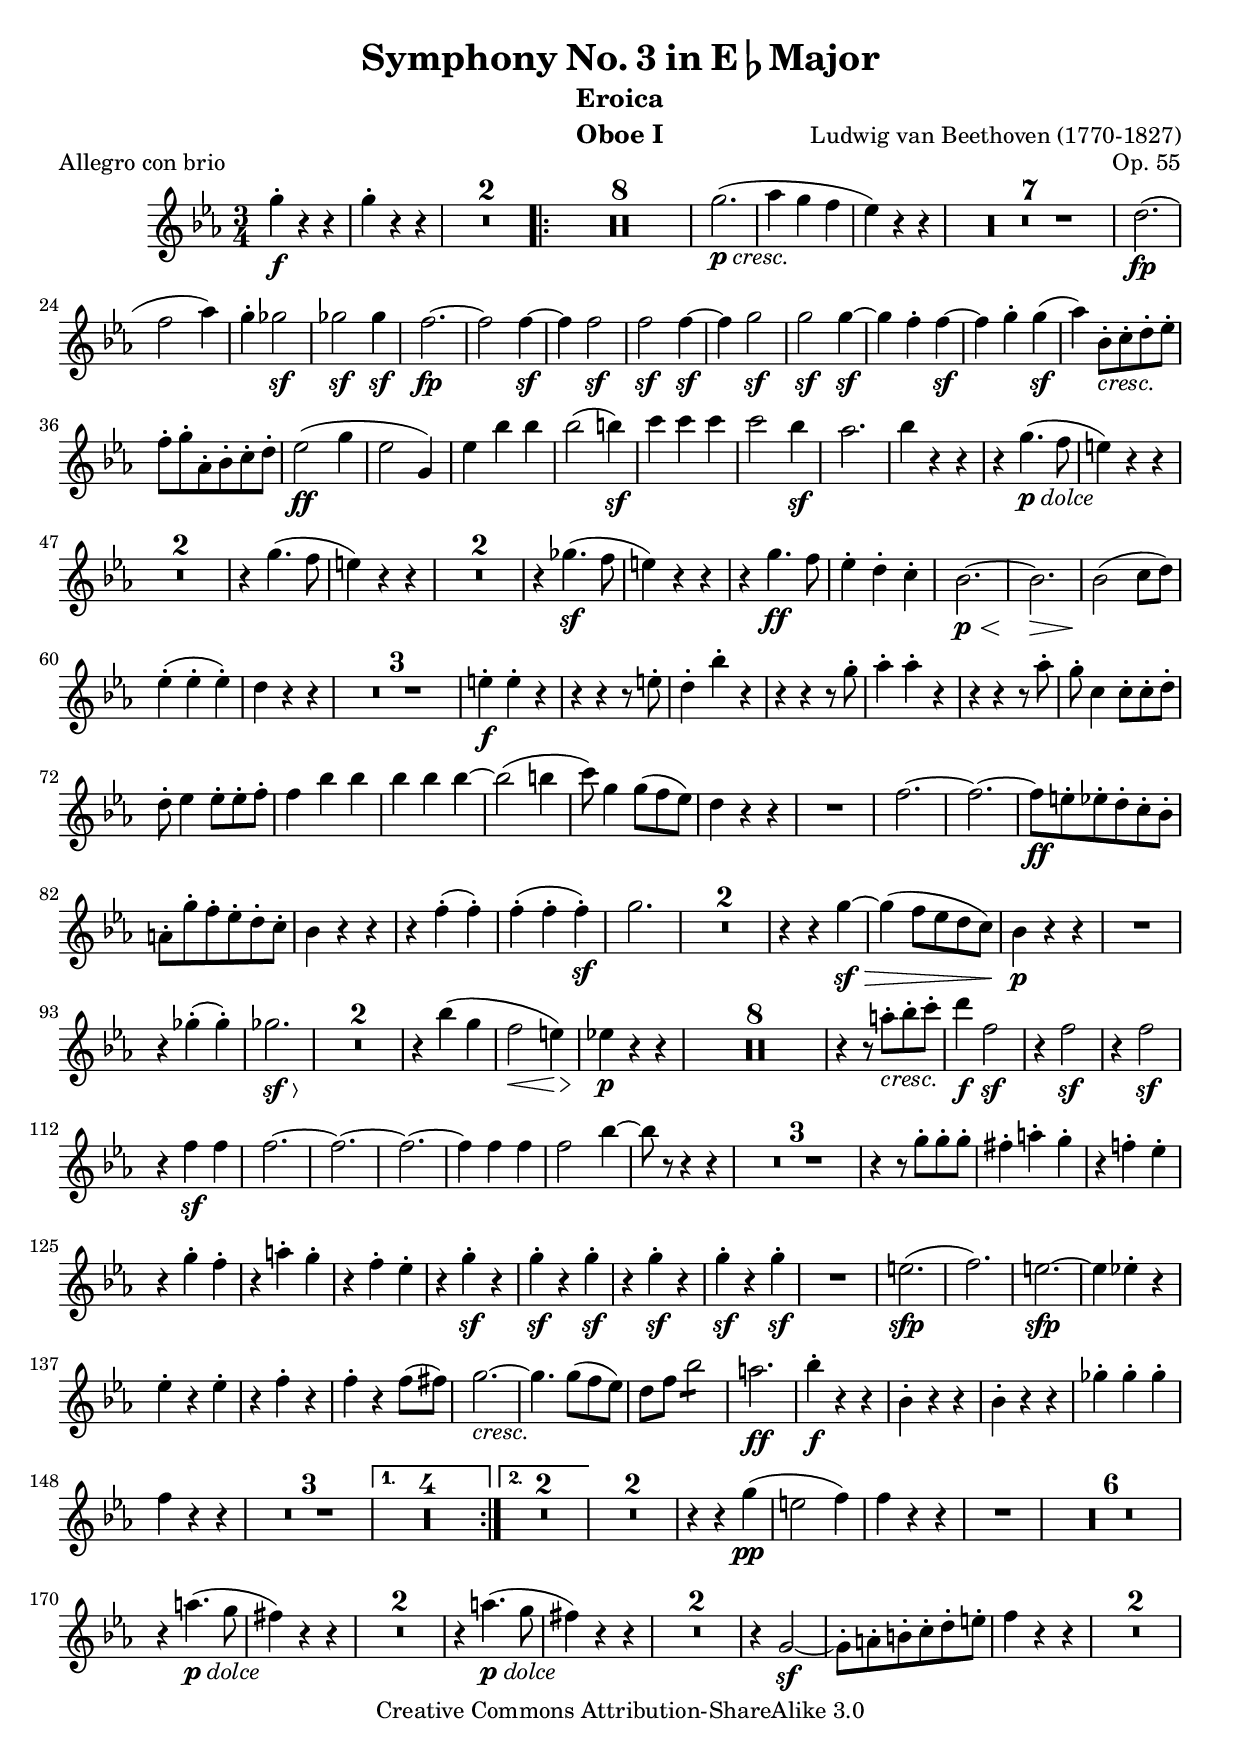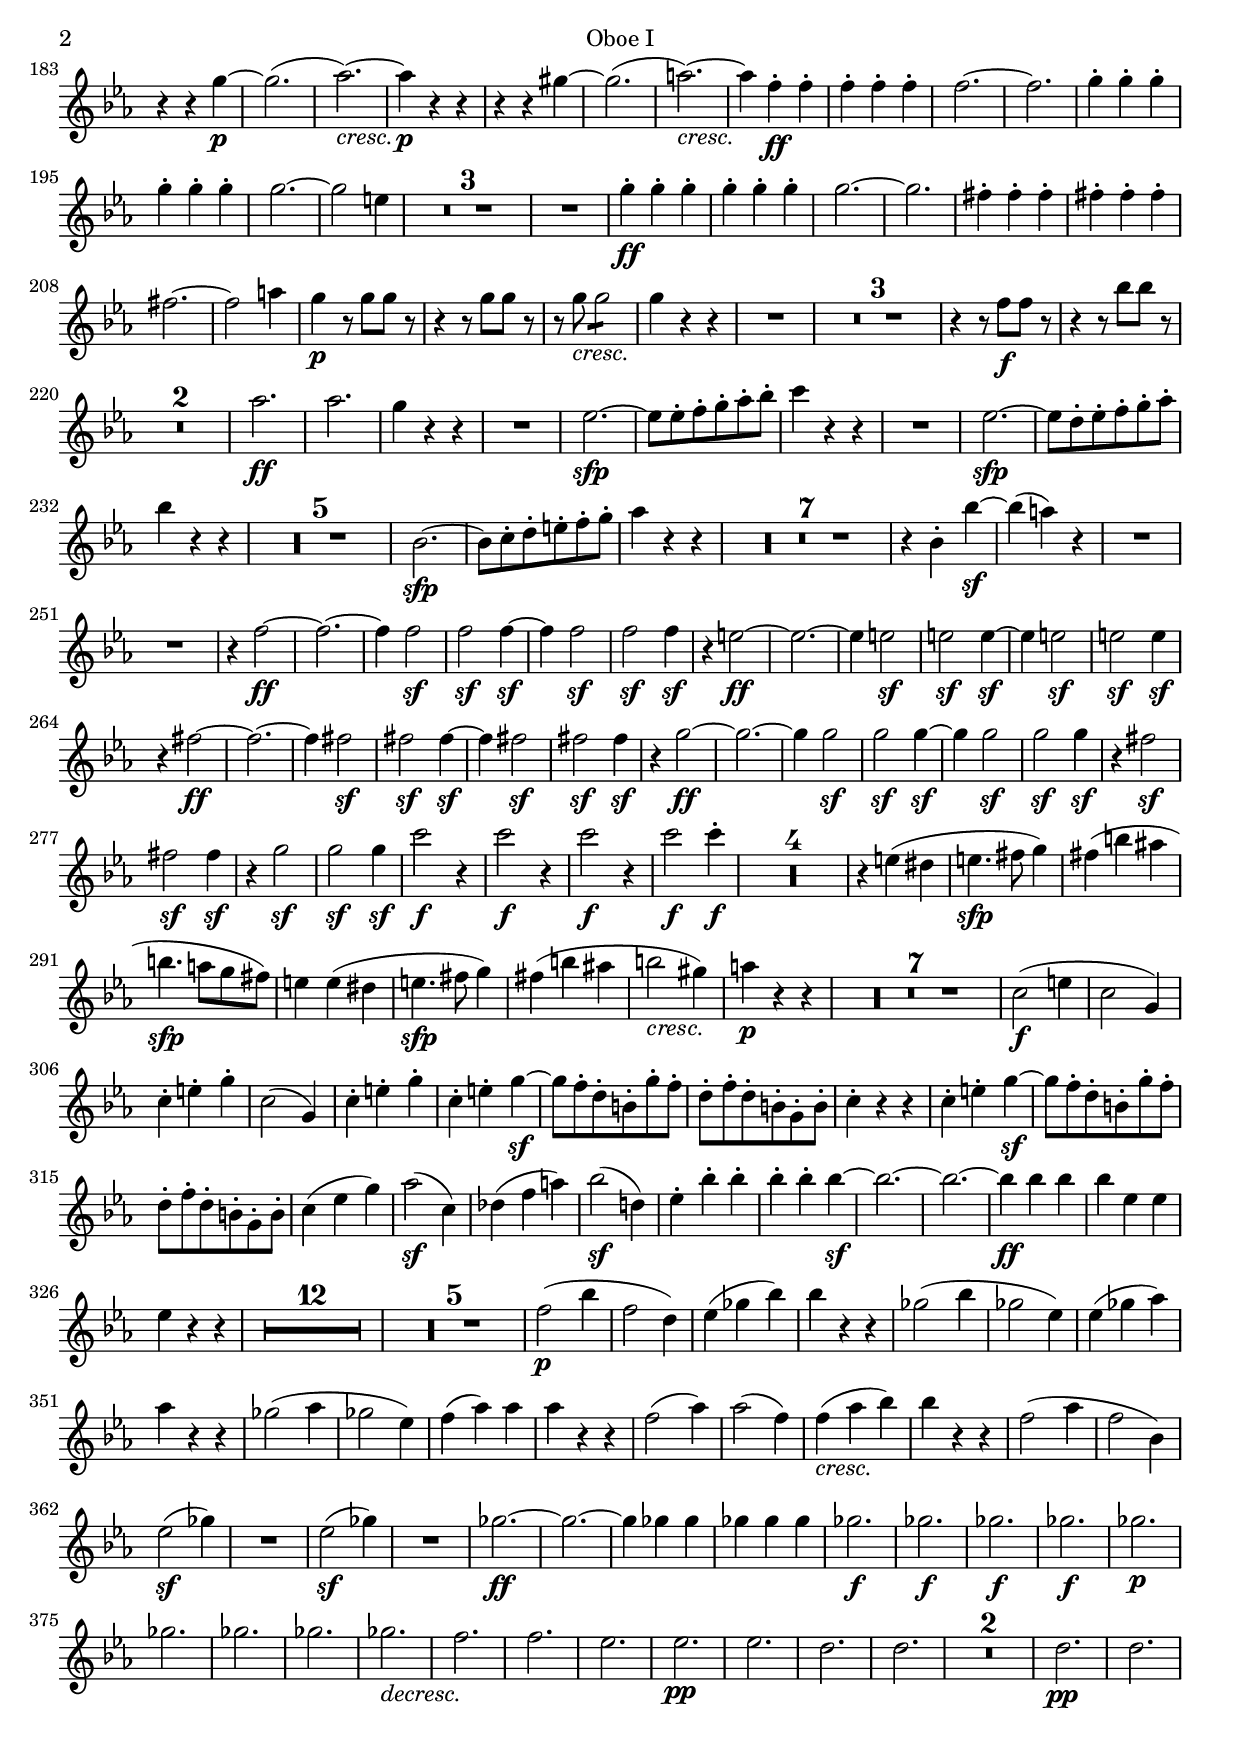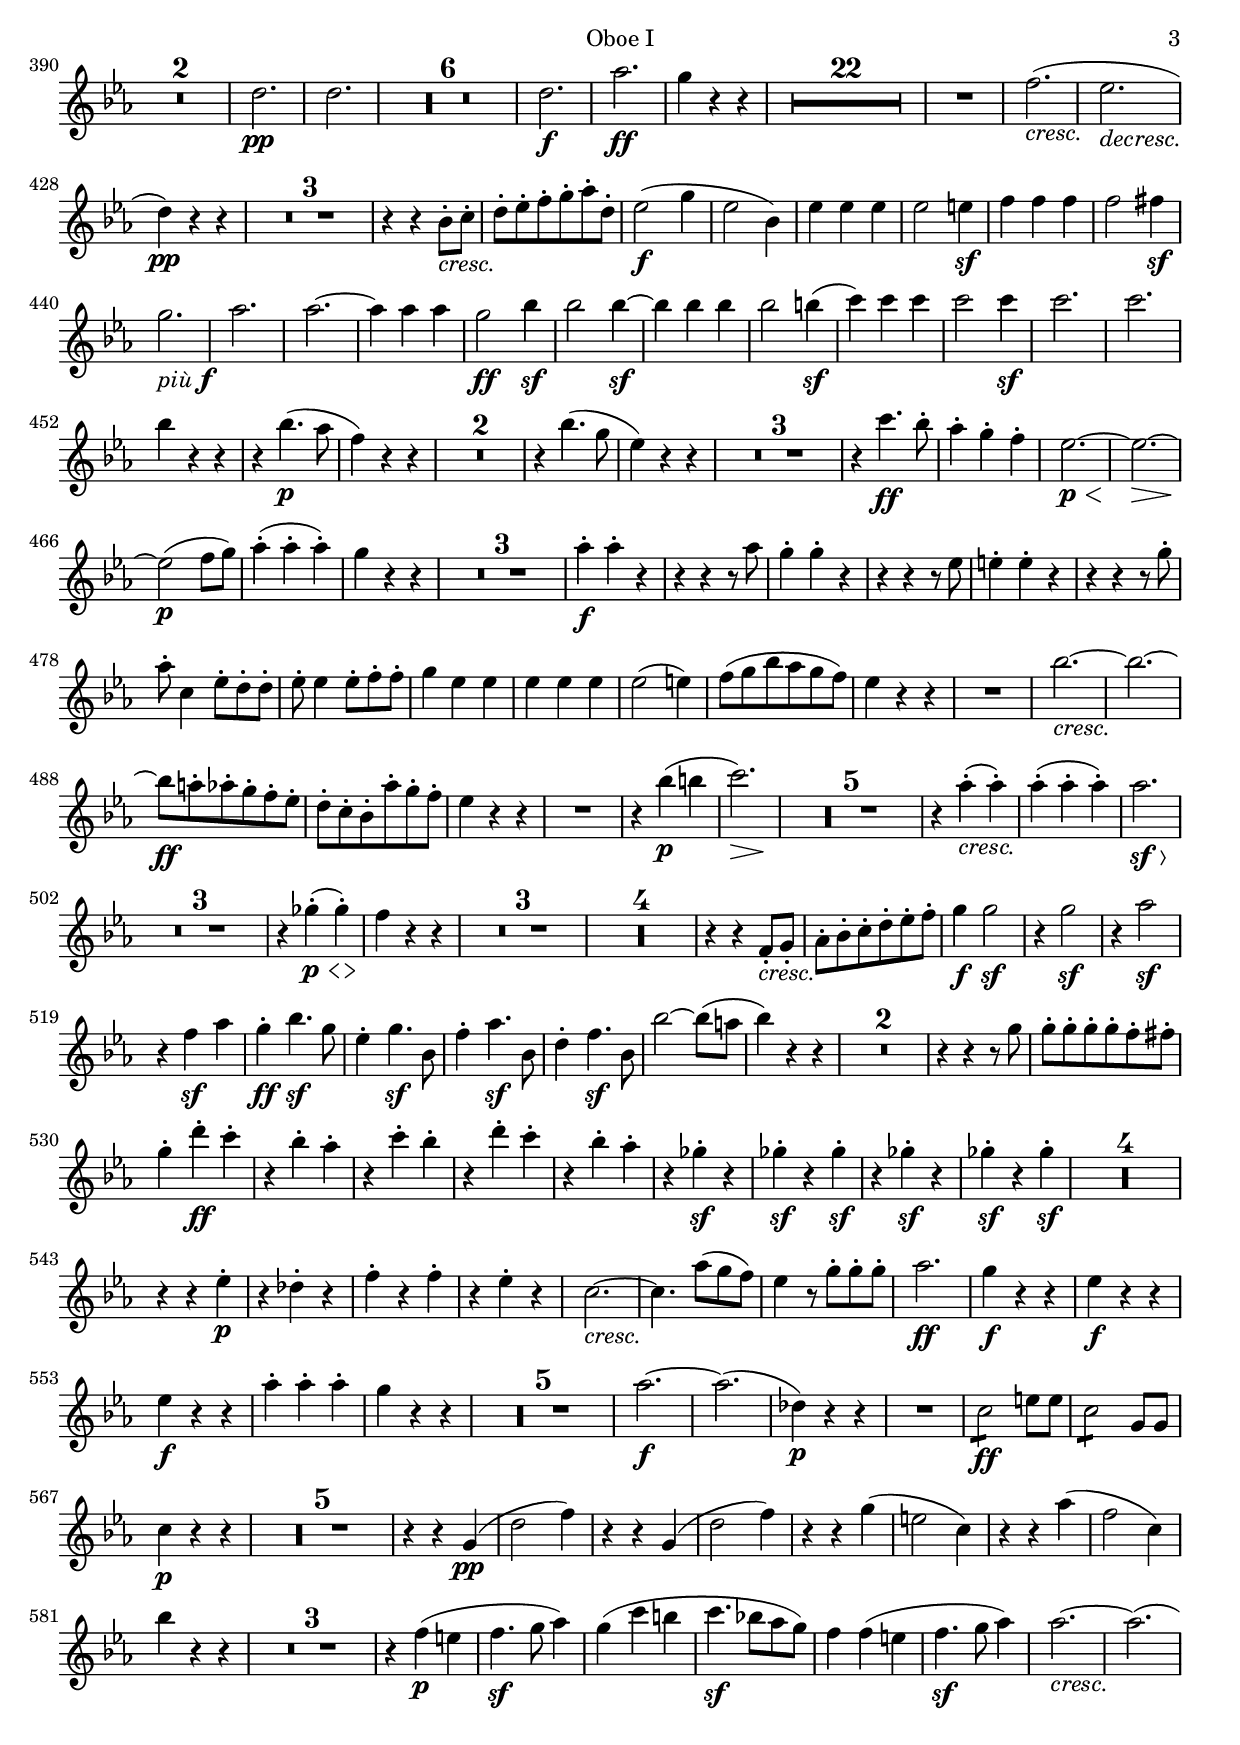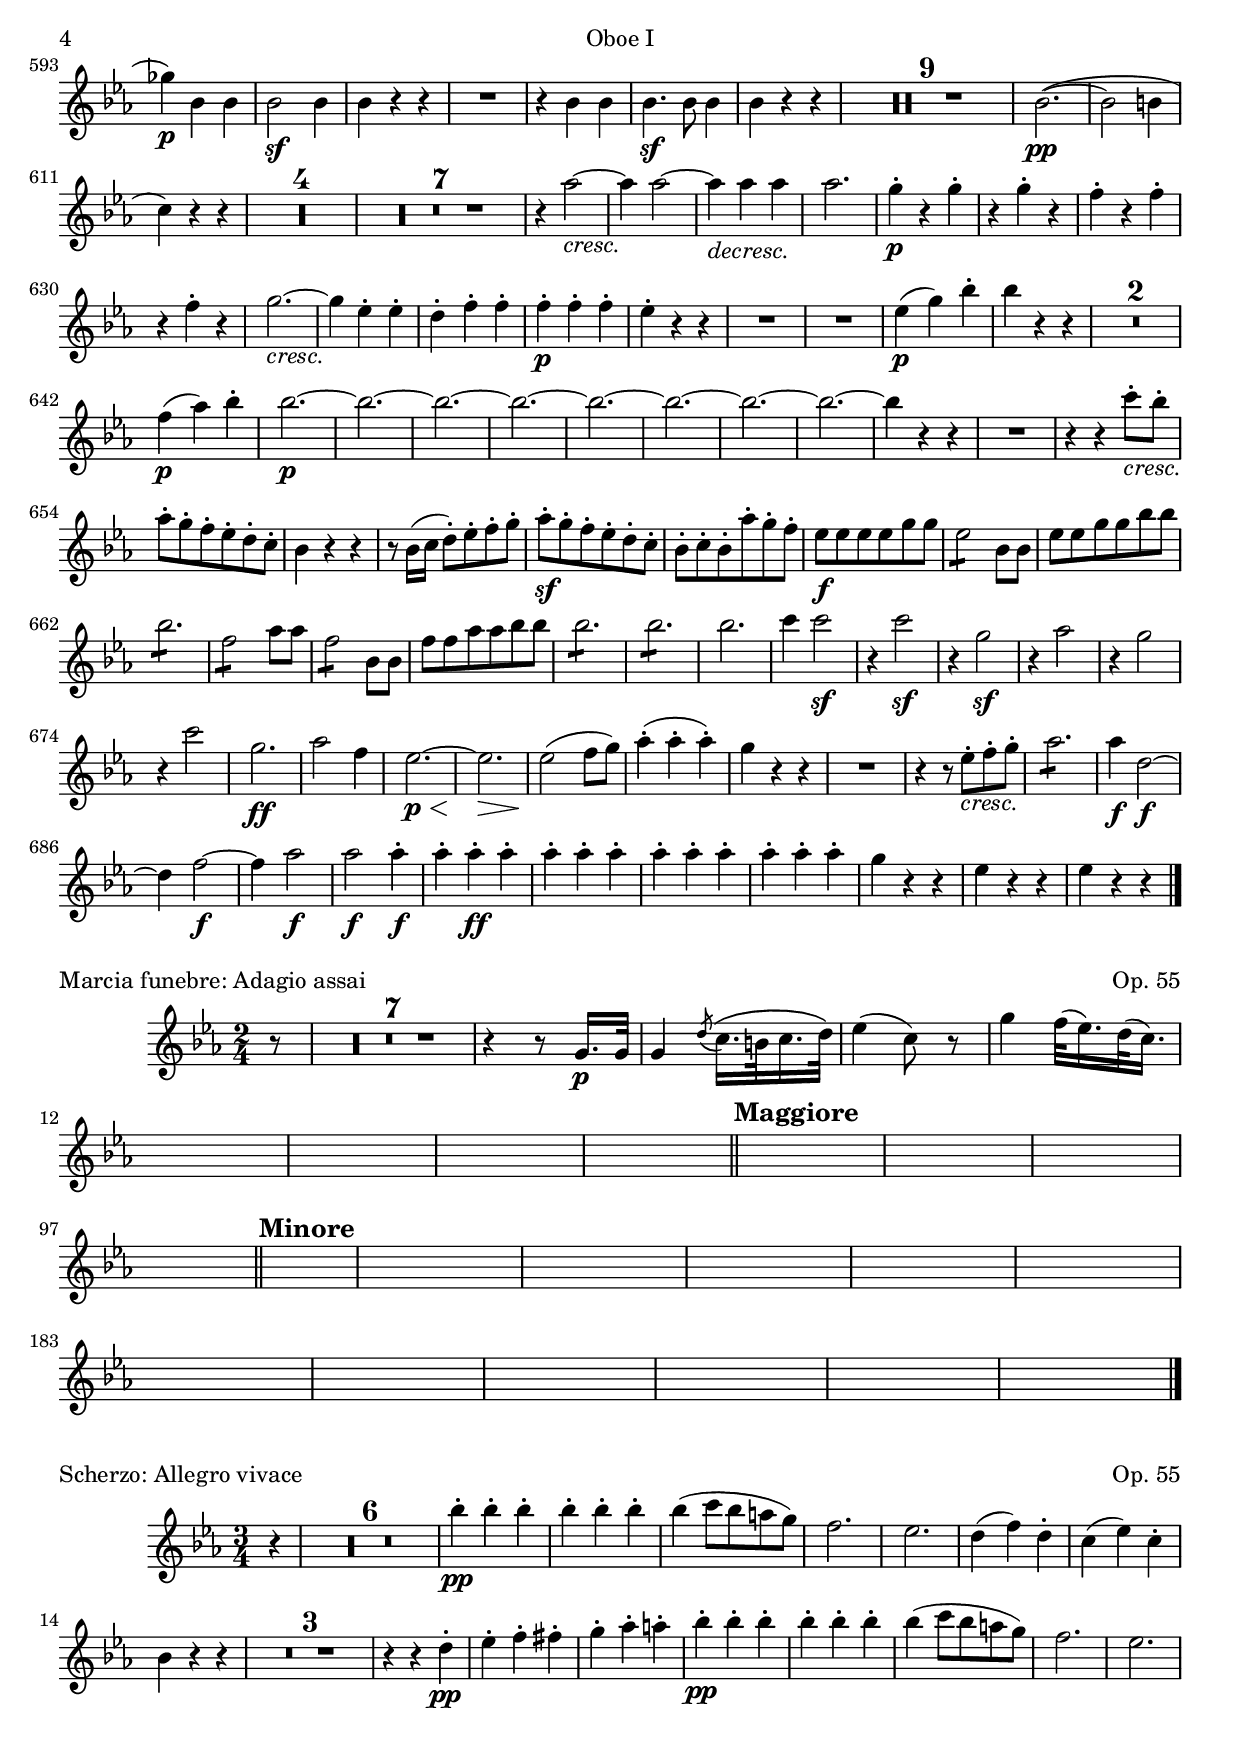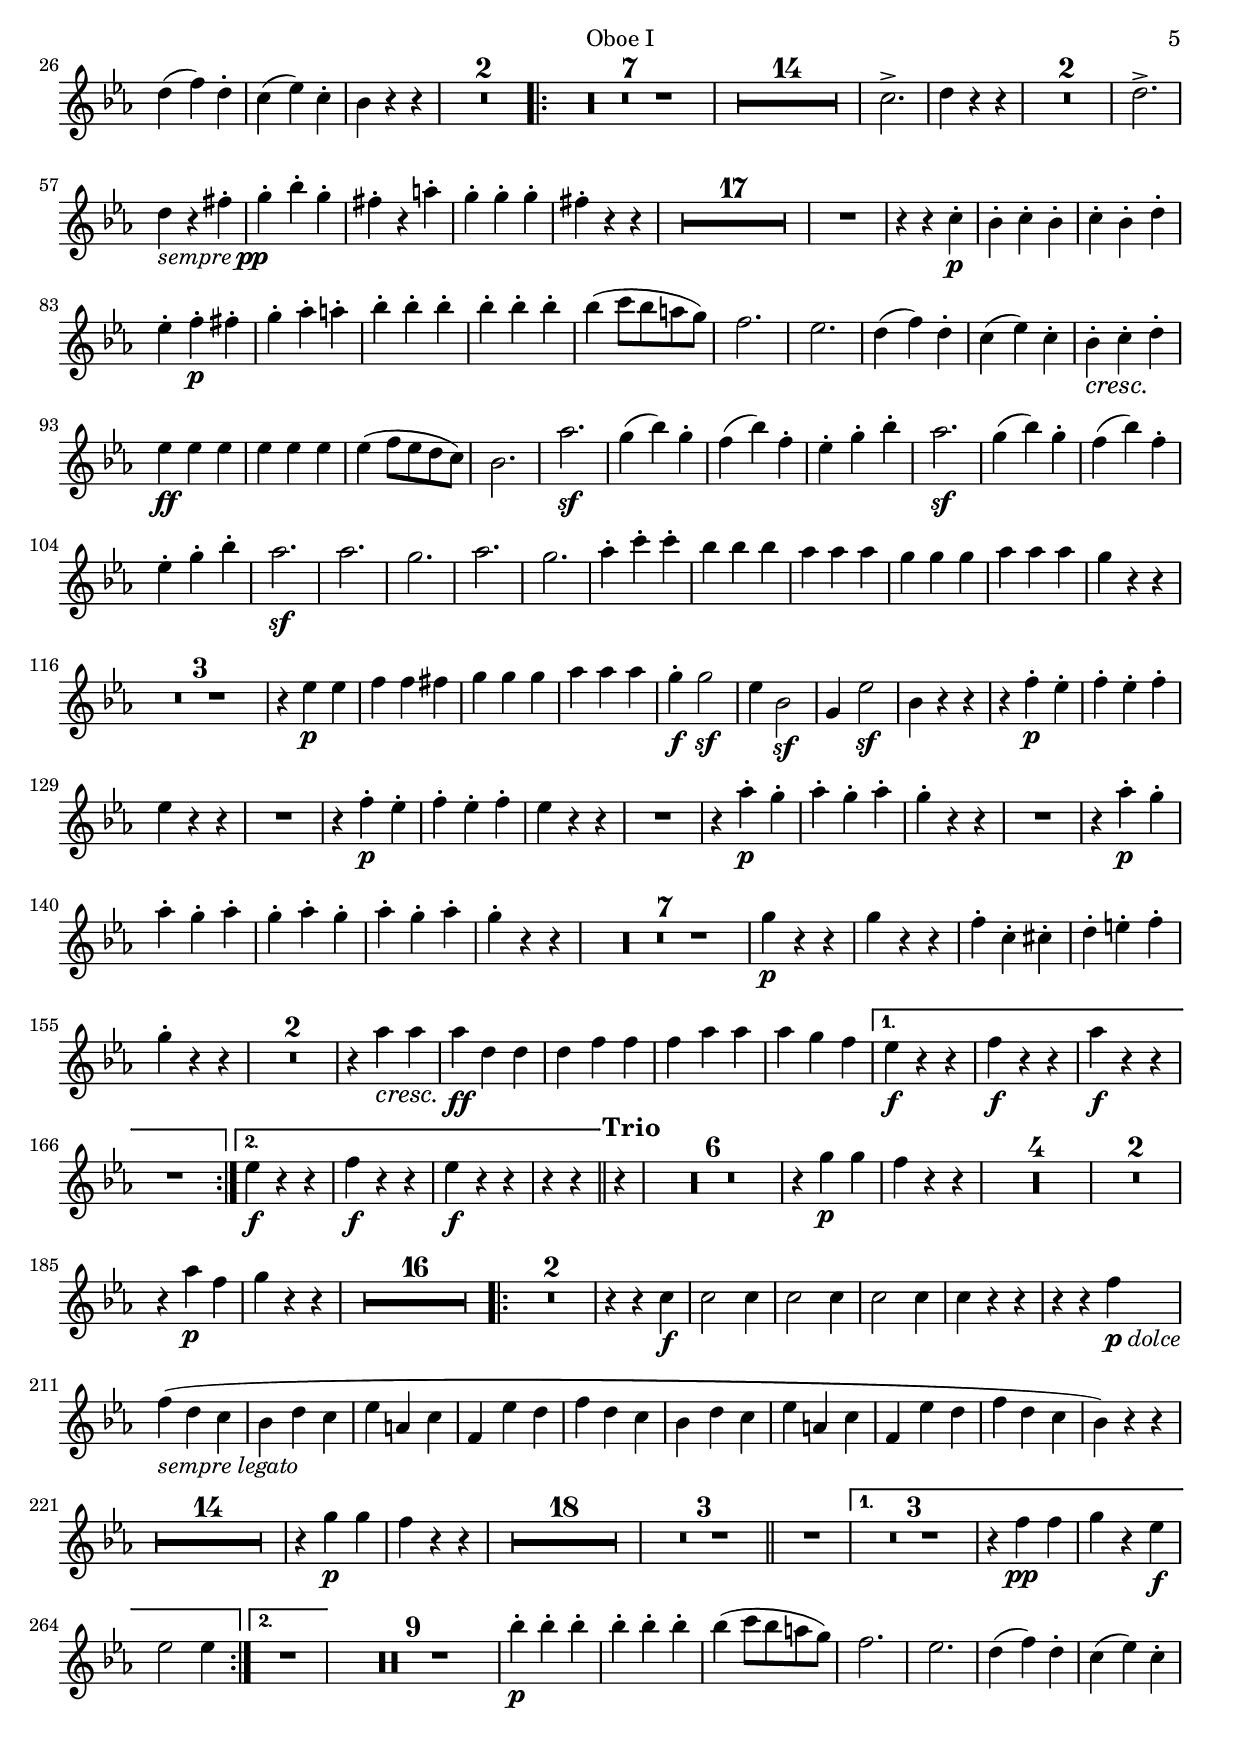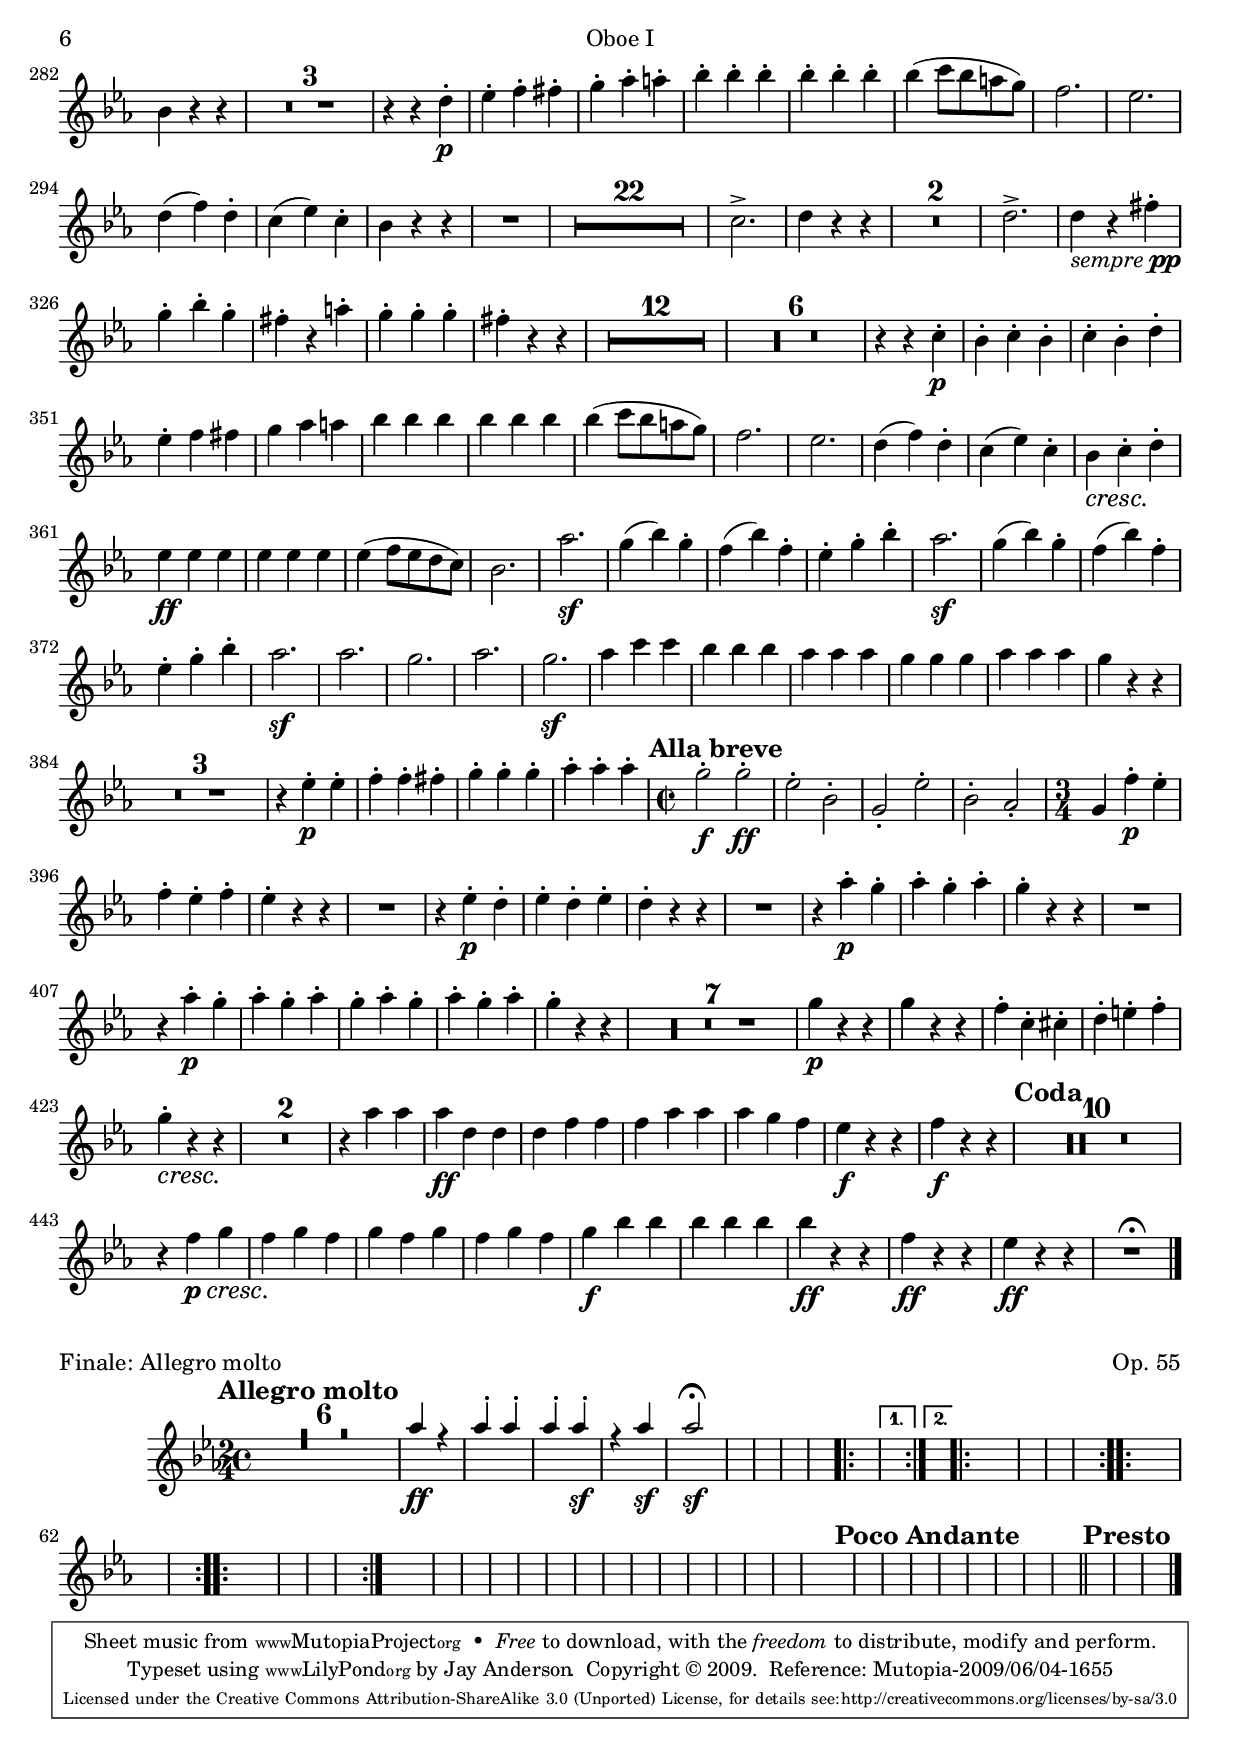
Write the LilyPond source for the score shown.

\version "2.11.49"

\include "defs.lyi" 
\include "defs.lyi"

oboeOneMvtI = \relative c'''
{
  \time 3/4
  \key ees \major
  g4-.\f r r |
  g4-. r r |
  R2.*2 |
  \repeat volta 2
  {
    R2.*8 |

	%page 2
    g2.(_\mPCresc |
    aes4 g f |
    ees) r r |
    R2.*7 |
    d2.(-\tag #'part \fp |
    f2 aes4) |
    g4-. ges2\sf |
    ges2\sf ges4\sf |
    f2.~\fp |
    f2 f4~\sf |
    f f2\sf |
    f\sf f4~\sf |
    f g2\sf |
    g\sf g4~\sf |
    g f-. f~\sf |
    f g-. g(\sf |
    aes) bes,8-._\mCresc c-. d-. ees-. |
    f-. g-. aes,-. bes-. c-. d-. |

    %page 3
    ees2(\ff g4 |
    ees2 g,4) |
    ees'4 bes' bes |
    bes2( b4)\sf |
    c c c |
    c2 bes4\sf |
    aes2. |
    bes4 r r |
    r g4.(_\mPDolce f8 |
    e4) r r |
    R2.*2 |
    r4 g4.( f8 |
    e4) r r |
    R2.*2 |
    r4 ges4.(\sf f8 |
    e4) r r |
    r g4.\ff f8 |
    ees4-. d-. c-. |
    bes2.~\p\< |
    bes\> |
    bes2(\! c8 d) |
    ees4-.( ees-. ees-.)

    %page 4
    d4 r r |
    R2.*3 |
    e4-.\f e-. r |
    r r r8 e-. |
    d4-. bes'-. r |
    r r r8 g-. |
    aes4-. aes-. r |
    r r r8 aes-. |
    g-. c,4 c8-. c-. d-. |
    d-. ees4 ees8-. ees-. f-. |
    f4 bes bes |
    bes bes bes~ |
    bes2( b4 |

    %page 5
    c8) g4 g8( f ees) |
    d4 r r |
    R2. |
    f2.~ |
    f~ |
    f8\ff e-. ees-. d-. c-. bes-. |
    a-. g'-. f-. ees-. d-. c-. |
    bes4 r r |
    r4 f'-.( f-.) |
    f-.( f-. f-.)\sf |
    g2. |
    R2.*2 |
    r4 r g~\sf\> |
    g( f8 ees d c) |
    bes4\p r r |
    R2. |
    r4 ges'-.( ges-.) |
    << ges2. {s4\sf\> s s\!} >> |
    R2.*2 |
    r4 bes( g |

    %page 6
    f2\< e4)\> |
    ees4\p r r |
    R2.*8 |
    r4 r8 a8-._\mCresc bes-. c-. |
    d4\f f,2\sf |
    r4 f2\sf |
    r4 f2\sf |
    r4 f\sf f |
    f2.~ |
    f~ |
    f~ |
    f4 f f |
    f2 bes4~ |

    %page 7
    bes8 r r4 r |
    R2.*3 |
    r4 r8 g-. g-. g-. |
    fis4-. a-. g-. |
    r f-. ees-. |
    r g-. f-. |
    r a-. g-. |
    r f-. ees-. |
    \repeat unfold 6 {r g-.\sf} |
    R2. |
    e2.(\sfp |
    f2.) |
    e2.~\sfp |
    e4 ees-. r |
    ees-. r ees-. |
    r f-. r |

    %page 8
    f-. r f8( fis) |
    g2.~_\mCresc |
    g4. g8( f ees) |
    d f bes2:8 |
    a2.\ff |
    bes4-.\f r r |
    bes,-. r r |
    bes-. r r |
    ges'-. ges-. ges-. |
    f r r |
    R2.*3 |
  }
  \alternative
  {
    {
       R2.*4 |
    }
    {
       R2.*2 |
    }
  }
  R2.*2 |
  r4 r g(\pp |
  e2 f4) |
  f4 r r |
  R2.*7 | %page 9
  r4 a4.(_\mPDolce g8 | fis4) r r |
  R2.*2 |
  r4 a4.(_\mPDolce g8 | fis4) r r |
  R2.*2 |
  r4 g,2~\sf |
  g8-. a-. b-. c-. d-. e-. |
  f4 r r |
  R2.*2 |
  r4 r g~\p | g2.( | aes~)_\mCresc | aes4\p r r |

  %page 10
  r4 r gis~ | gis2.( | a~)_\mCresc |
  a4 f-.\ff f-. | f-. f-. f-. |
  f2.~ | f |
  g4-. g-. g-. | g-. g-. g-. |
  g2.~ | g2 e4 |
  R2.*4 | %page 11
  g4-.\ff g-. g-. | g-. g-. g-. |
  g2.~ | g |
  fis4-. fis-. fis-. | fis-. fis-. fis-. |
  fis2.~ | fis2 a4 |
  g\p r8 g g r |
  r4 r8 g g r |
  r g_\mCresc g2:8 |
  g4 r r |
  R2.*4 | %page 12
  r4 r8 f\f f r |
  r4 r8 bes bes r |
  R2.*2 |
  aes2.\ff | aes |
  g4 r r |
  R2. |
  ees2.~\sfp |
  ees8 ees-. f-. g-. aes-. bes-. |
  c4 r r |
  R2. |
  ees,2.~\sfp |
  ees8 d-. ees-. f-. g-. aes-. |
  bes4 r r |

  %page 13
  R2.*5 |
  bes,2.~\sfp |
  bes8 c-. d-. e-. f-. g-. |
  aes4 r r |
  R2.*7 |
  r4 bes,-. bes'~\sf |
  bes( a) r |
  R2.*2 | %page 14
  r4 f2~\ff | f2.~ | f4 f2\sf |
  f2\sf f4~\sf | f f2\sf | f\sf f4\sf |
  r4 e2~\ff | e2.~ | e4 e2\sf |
  e2\sf e4~\sf | e e2\sf | e\sf e4\sf |
  r4 fis2~\ff | fis2.~ | fis4 fis2\sf | %EDIT: Tie doesn't seem right.
  fis2\sf fis4~\sf | fis fis2\sf | fis\sf fis4\sf |
  r4 g2~\ff | g2.~ | g4 g2\sf |
  g2\sf g4~\sf | g g2\sf | g\sf g4\sf |

  %page 15
  r4 fis2\sf | fis\sf fis4\sf |
  r4 g2\sf | g\sf g4\sf |
  \repeat unfold 3 {c2\f r4 |}
  c2\f c4-.\f |
  R2.*4 |
  r4 e,( dis | e4.\sfp fis8 g4) |
  fis( b ais | b4.\sfp a8 g fis) |
  e4 e( dis | e4.\sfp fis8 g4) |
  fis( b ais | b2_\mCresc gis4) |
  a4\p r r |

  %page 16
  R2.*7 |
  c,2(\f e4 | c2 g4) |
  c-. e-. g-. |
  c,2( g4) |
  c-. e-. g-. |
  c,-. e-. g~\sf |
  g8 f-. d-. b-. g'-. f-. |
  d-. f-. d-. b-. g-. b-. |
  c4-. r r |
  c-. e-. g~\sf |
  g8 f-. d-. b-. g'-. f-. |
  d-. f-. d-. b-. g-. b-. |
  c4( ees g) |
  aes2(\sf c,4) |

  %page 17
  des4( f a) | bes2(\sf d,4) |
  ees4-. bes'-. bes-. |
  bes-. bes-. bes~\sf |
  bes2.~ | bes~ | bes4\ff bes bes |
  bes ees, ees | ees r r |
  R2.*17 | %page 18
  f2(\p bes4 | f2 d4) |
  ees( ges bes) | bes r r |
  ges2( bes4 | ges2 ees4) |
  ees( ges aes) | aes r r |
  ges2( aes4 | ges2 ees4) |
  f( aes) aes | aes r r
  f2( aes4) | aes2( f4) |
  f(_\mCresc aes bes) | bes r r |
  f2( aes4 | f2 bes,4) |
  ees2(\sf ges4) |
  R2. |

  %page 19
  ees2(\sf ges4) |
  R2. |
  ges2.~\ff | ges~ |
  ges4 ges ges | ges ges ges |
  \repeat unfold 4 {ges2.\f |}
  ges\p | \repeat unfold 3 {ges |}
  ges_\mDecresc f f ees |
  ees\pp ees d d |
  R2.*2 | d2.\pp d |
  R2.*2 | d2.\pp d |

  %page 20
  R2.*6 |
  d2.\f |
  aes'\ff |
  g4 r r |
  R2.*23 %page 21
  f2.(_\mCresc | ees_\mDecresc | d4)\pp r r |
  R2.*3 |
  r4 r bes8-._\mCresc c-. |
  d-. ees-. f-. g-. aes-. d,-. |
  ees2(\f g4 | ees2 bes4) |
  ees4 ees ees |
  ees2 e4\sf |
  f f f |
  f2 fis4\sf |
  g2._\mPiuF |
  aes |
  aes~ | aes4 aes aes |
  g2\ff bes4\sf |
  bes2 bes4~\sf | bes bes bes |
  bes2 b4(\sf |

  %page 22
  c4) c c |
  c2 c4\sf |
  c2. | c |
  bes4 r r |
  r bes4.(\p aes8 | f4) r r |
  R2.*2 |
  r4 bes4.( g8 | ees4) r r |
  R2.*3 |
  r4 c'4.\ff bes8-. | aes4-. g-. f-. |
  ees2.~\p\< | ees~\> |
  ees2(\p f8 g) |
  aes4-.( aes-. aes-.) |
  g4 r r |

  %page 23
  R2.*3 |
  aes4-.\f aes-. r | r r r8 aes |
  g4-. g-. r | r r r8 ees |
  e4-. e-. r | r r r8 g-. |
  aes-. c,4 ees8-. d-. d-. |
  ees-. ees4 ees8-. f-. f-. |
  g4 ees ees |
  ees ees ees |
  ees2( e4) |
  f8( g bes aes g f) |
  ees4 r r |
  R2. |

  %page 24
  bes'2.~_\mCresc | bes~ |
  bes8\ff a-. aes-. g-. f-. ees-. |
  d-. c-. bes-. aes'-. g-. f-. |
  ees4 r r |
  R2. |
  r4 bes'(\p b |
  << c2.) {s4\> s s\!}>> |
  R2.*5 |
  r4 aes-.(_\mCresc aes-.) |
  aes-.( aes-. aes-.) |
  << aes2. {s4\sf\> s s\!}>> |
  R2.*3 |
  r4 ges-.(\p\< ges-.)\> | f\! r r |
  R2.*7 | %page 25
  r4 r f,8-._\mCresc g-. |
  aes-. bes-. c-. d-. ees-. f-. |
  g4\f g2\sf |
  r4 g2\sf |
  r4 aes2\sf |
  r4 f\sf aes |
  g-.\ff bes4.\sf g8 |
  ees4-. g4.\sf bes,8 |
  f'4-. aes4.\sf bes,8 |
  d4-. f4.\sf bes,8 |
  bes'2~ bes8( a |
  bes4) r r |
  R2.*2 |
  r4 r r8 g |

  %page 26
  g-. g-. g-. g-. f-. fis-. |
  g4-. d'-.\ff c-. |
  r bes-.  aes-. |
  r c-. bes-. |
  r d-. c-. |
  r bes-. aes-. |
  \repeat unfold 6 {r ges-.\sf} |
  R2.*4 |
  r4 r ees-.\p |
  r des-. r |
  f-. r f-. |
  r ees-. r |
  c2.~_\mCresc |
  c4. aes'8( g f) |

  %page 27
  ees4 r8 g-. g-. g-. |
  aes2.\ff |
  g4\f r r | %EDIT: should have forte to be consistent
  ees\f r r |
  ees\f r r |
  aes-. aes-. aes-. |
  g r r |
  R2.*5 |
  aes2.~\f | aes( | des,4)\p r r |
  R2. |
  c2:8\ff e8 e |
  c2:8 g8 g |
  c4\p r r |
  R2.*5 |
  r4 r g(\pp | d'2 f4) |
  r4 r g,( | d'2 f4) |
  r4 r g( | e2 c4) |
  r4 r aes'( | f2 c4) |
  bes'4 r r |
  R2.*3 |
  r4 f(\p e | f4.\sf g8 aes4) |
  g( c b | c4.\sf bes8 aes g) |
  f4 f( e | f4.\sf g8 aes4) |
  aes2.~_\mCresc | aes( |
  ges4)\p bes, bes |

  %page 29
  bes2\sf bes4 |
  bes r r |
  R2. |
  r4 bes bes |
  bes4.\sf bes8 bes4 |
  bes r r |
  R2.*9 |
  bes2.~(\pp | bes2 b4 | c) r r |
  R2.*11 | %page 30
  r4 aes'2~_\mCresc |
  aes4 aes2~ |
  aes4_\mDecresc aes aes |
  aes2. |
  g4-.\p r g-. |
  r g-. r |
  f-. r f-. |
  r f-. r |
  g2.~_\mCresc |
  g4 ees-. ees-. |
  d-. f-. f-. |
  f-.\p f-. f-. |
  ees-. r r |
  R2.*2 | %page 31
  ees4(\p g) bes-. | bes r r |
  R2.*2 |
  f4(\p aes) bes-. |
  bes2.~\p | \repeat unfold 7 {bes~ |}
  bes4 r r |
  R2. |
  r4 r c8-._\mCresc bes-. |
  aes-. g-. f-. ees-. d-. c-. |

  %page 32
  bes4 r r |
  r8 bes16( c d8-.) ees-. f-. g-. |
  aes-.\sf g-. f-. ees-. d-. c-. |
  bes-. c-. bes-. aes'-. g-. f-. |
  ees\f ees ees ees g g |
  ees2:8 bes8 bes |
  ees ees g g bes bes |
  bes2.:8 |
  f2:8 aes8 aes |
  f2:8 bes,8 bes |
  f' f aes aes bes bes |
  bes2.:8 |
  bes2.:8 |
  bes2. |
  c4 c2\sf |
  r4 c2\sf |
  r4 g2\sf |
  r4 aes2 |
  r4 g2 |

  %page 33
  r4 c2 |
  g2.\ff |
  aes2 f4 |
  ees2.~\p\< | ees\> |
  ees2(\! f8 g) |
  aes4-.( aes-. aes-.) |
  g4 r r |
  R2. |
  r4 r8 ees8-._\mCresc f-. g-. |
  aes2.:8 |
  aes4\f d,2~\f |
  d4 f2~\f |
  f4 aes2\f |
  aes\f aes4-.\f |
  aes4-. aes-.\ff \repeat unfold 10 {aes-.} |
  g r r | ees r r | ees r r | \bar "|."
}

 
\include "defs.lyi"

oboeOneMvtII = \relative c''
{
  \key ees \major
  \partial 8 r8 |
  R2*7 |
  r4 r8 g16.\p g32 |
  g4 \acciaccatura d'8\( c16. b32 c16. d32\) |
  ees4( c8) r |
  g'4 f32( ees16.) d32( c16.) |
}

 
\version "2.12.2"

\include "defs.lyi"

oboeOneMvtIII = \relative c'''
{
  \key ees \major
  r4
  R2.*6 |
  bes4-.\pp bes-. bes-. |
  bes-. bes-. bes-. |
  bes( c8 bes a g) |
  f2. |
  ees |
  d4( f) d-. |
  c( ees) c-. |
  bes r r |
  R2.*3 |
  r4 r d-.\pp |
  ees-. f-. fis-. |
  g-. aes-. a-. |
  bes4-.\pp bes-. bes-. |
  bes-. bes-. bes-. |
  bes( c8 bes a g) |
  f2. |
  ees |
  d4( f) d-. |
  c( ees) c-. |
  bes r r |
  R2.*2 |
  \repeat volta 2
  {
    R2.*21 |
    c2.-> |
    d4 r r |
    R2.*2 |
    d2.-> |
    d4_\mSemprePP r fis-. |
    g-. bes-. g-. |
    fis-. r a-. |
    g-. g-. g-. |
    fis-. r r |
    R2.*18 |
    r4 r c-.\p |
    bes-. c-. bes-. |
    c-. bes-. d-. |
    ees-. f-.\p fis-. |
    g-. aes-. a-. |
    bes-. bes-. bes-. |
    bes-. bes-. bes-. |
    bes( c8 bes a g) |
    f2. |
    ees |
    d4( f) d-. |
    c( ees) c-. |
    \override DynamicTextSpanner #'dash-period = #-1.0
    \crescTextCresc
    bes-.\< c-. d-. |
    ees\ff ees ees |
    ees ees ees |
    ees( f8 ees d c) |
    bes2. |
    \repeat unfold 2
    {
      aes'\sf |
      g4( bes) g-. |
      f( bes) f-. |
      ees-. g-. bes-. |
    }
    aes2.\sf |
    aes |
    g |
    aes |
    g |
    aes4-. c-. c-. |
    bes bes bes |
    aes aes aes |
    g g g |
    aes aes aes |
    g r r |
    R2.*3 |
    r4 ees\p ees |
    f f fis |
    g g g |
    aes aes aes |
    g-.\f g2\sf |
    ees4 bes2\sf |
    g4 ees'2\sf |
    bes4 r r |
    \repeat unfold 2
    {
      r f'-.\p ees-. |
      f-. ees-. f-. |
      ees r r |
      R2. |
    }
    r4 aes-.\p g-. |
    aes-. g-. aes-. |
    g-. r r |
    R2. |
    r4 aes-.\p g-. |
    aes-. g-. aes-. |
    g-. aes-. g-. |
    aes-. g-. aes-. |
    g-. r r |
    R2.*7 |
    g4\p r r |
    g r r |
    f-. c-. cis-. |
    d-. e-. f-. |
    g-. r r |
    R2.*2 |
    r4 aes\< aes |
    aes\ff d, d |
    d f f |
    f aes aes |
    aes g f |
  }
  \alternative
  {
    {
      ees\f r r |
      f\f r r |
      aes\f r r |
      R2. |
    }
    {
      ees4\f r r |
      f\f r r |
      ees\f r r |
      r r
    }
  }

  %trio
  r4 |
  R2.*6 |
  r4 g\p g |
  f r r |
  R2.*6 |
  r4 aes\p f |
  g r r |
  R2.*16 |

  \repeat volta 2
  {
    R2.*2 |
    r4 r c,\f |
    \repeat unfold 3 {c2 c4 |}
    c4 r r |
    r r f_\mPDolce |
    f(_\mSempreLegato d c |
    bes d c |
    ees a, c |
    f, ees' d |
    f d c |
    bes d c |
    ees a, c |
    f, ees' d |
    f d c |
    bes) r r |
    R2.*14 |
    r4 g'\p g |
    f r r |
    R2.*22 |
  }
  \alternative
  {
    {
      R2.*3 |
      r4 f\pp f |
      g r ees\f |
      ees2 ees4 |
    }
    {
      R2. |
    }
  }
  R2.*9 |
  bes'4-.\p bes-. bes-. |
  bes-. bes-. bes-. |
  bes( c8 bes a g) |
  f2. |
  ees |
  d4( f) d-. |
  c( ees) c-. |
  bes r r |
  R2.*3 |
  r4 r d-.\p |
  ees-. f-. fis-. |
  g-. aes-. a-. |
  bes-. bes-. bes-. |
  bes-. bes-. bes-. |
  bes( c8 bes a g) |
  f2. |
  ees |
  d4( f) d-. |
  c( ees) c-. |
  bes r r |
  R2.*23 |
  c2.-> |
  d4 r r |
  R2.*2 |
  d2.-> |
  d4_\mSemprePP r fis-. |
  g-. bes-. g-. |
  fis-. r a-. |
  g-. g-. g-. |
  fis-. r r |
  R2.*18 |
  r4 r c-.\p |
  bes-. c-. bes-. |
  c-. bes-. d-. |
  ees-. f fis |
  g aes a |
  bes bes bes |
  bes bes bes |
  bes( c8 bes a g) |
  f2. |
  ees |
  d4( f) d-. |
  c( ees) c-. |
  bes\< c-. d-. |
  ees\ff ees ees |
  ees ees ees |
  ees( f8 ees d c) |
  bes2. |
  \repeat unfold 2
  {
    aes'2.\sf |
    g4( bes) g-. |
    f( bes) f-. |
    ees-. g-. bes-. |
  }
  aes2.\sf |
  aes |
  g |
  aes |
  g\sf |
  aes4 c c |
  bes bes bes |
  aes aes aes |
  g g g |
  aes aes aes |
  g r r |
  R2.*3 |
  r4 ees-.\p ees-. |
  f-. f-. fis-. |
  g-. g-. g-. |
  aes-. aes-. aes-. |

  %alla breve
  g2-.\f g-.\ff |
  ees-. bes-. |
  g-. ees'-. |
  bes-. aes-. |

  %3/4
  g4 f'-.\p ees-. |
  f-. ees-. f-. |
  ees-. r r |
  R2. |
  r4 ees-.\p d-. |
  ees-. d-. ees-. |
  d-. r r |
  R2. |
  r4 aes'-.\p g-. |
  aes-. g-. aes-. |
  g-. r r |
  R2. |
  r4 aes-.\p g-. |
  aes-. g-. aes-. |
  g-. aes-. g-. |
  aes-. g-. aes-. |
  g-. r r |
  R2.*7 |
  g4\p r r |
  g r r |
  f-. c-. cis-. |
  d-. e-. f-. |
  g-.\< r r |
  R2.*2 |
  r4 aes aes |
  aes\ff d, d |
  d f f |
  f aes aes |
  aes g f |
  ees\f r r |
  f\f r r |

  %coda
  R2.*10 |
  r4 f\p\< g |
  f g f |
  g f g |
  f g f |
  g\f bes bes |
  bes bes bes |
  bes\ff r r |
  f\ff r r |
  ees\ff r r |
  R2.^\fermataMarkup |
}

 
\version "2.12.2"

\include "defs.lyi"

oboeOneMvtIV = \relative c'''
{
  \key c \minor
  \grace {s16 s}
  \tag #'score \voiceOne
  R2*6 |
  aes4\ff r |
  aes-. aes-. |
  aes-. aes-.\sf |
  r aes\sf |
  aes2\sf\fermata |
}

 

instrument = "Oboe I"

notesMvtI = \oboeOneMvtI
notesMvtII = \oboeOneMvtII
notesMvtIII = \oboeOneMvtIII
notesMvtIV = \oboeOneMvtIV

\include "Part.lyi"

